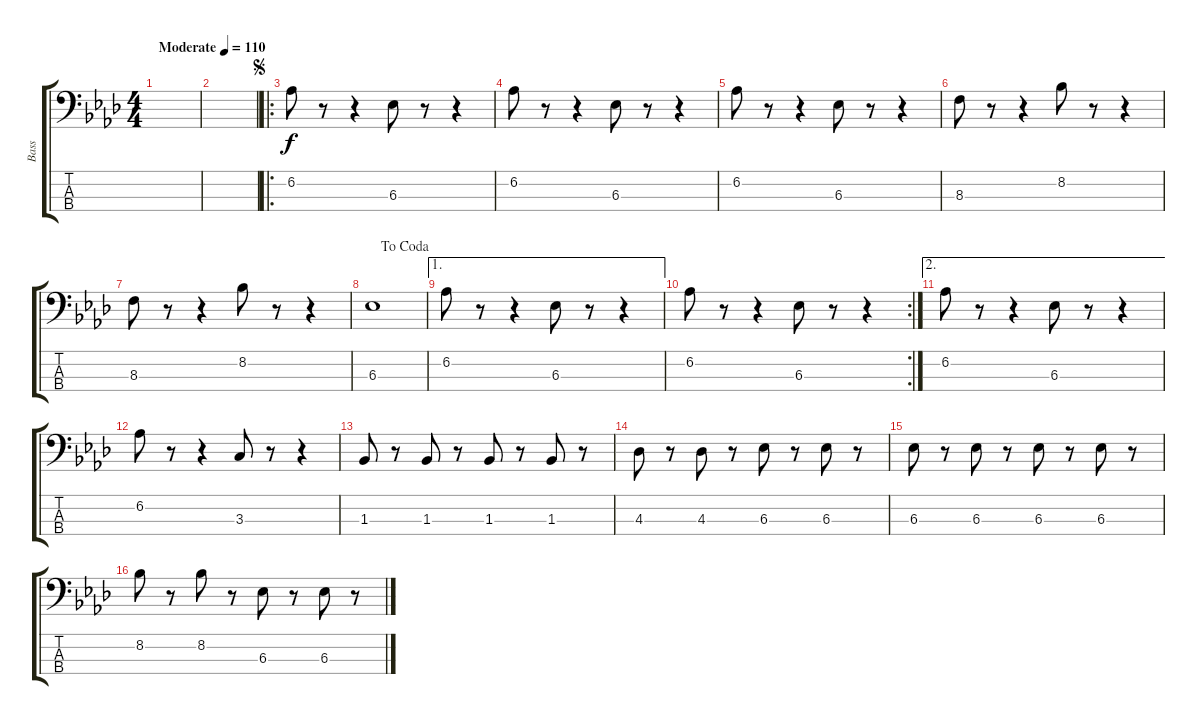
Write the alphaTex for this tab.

\track ("Bass" "Bass") {instrument electricbassfinger}
\staff {score tabs}
\tuning (G2 D2 A1 E1) {hide}
\ts (4 4)
\tempo (110 "Moderate")
\clef f4
\ks ab
|
|
\ro
\jump segno
6.2.8 r.8 r.4 6.3.8 r.8 r.4 |
6.2.8 r.8 r.4 6.3.8 r.8 r.4 |
6.2.8 r.8 r.4 6.3.8 r.8 r.4 |
8.3.8 r.8 r.4 8.2.8 r.8 r.4 |
8.3.8 r.8 r.4 8.2.8 r.8 r.4 |
\jump dacoda
6.3.1 |
\ae 1
6.2.8 r.8 r.4 6.3.8 r.8 r.4 |
\rc 2
6.2.8 r.8 r.4 6.3.8 r.8 r.4 |
\ae 2
6.2.8 r.8 r.4 6.3.8 r.8 r.4 |
6.2.8 r.8 r.4 3.3.8 r.8 r.4 |
1.3.8 r.8 1.3.8 r.8 1.3.8 r.8 1.3.8 r.8 |
4.3.8 r.8 4.3.8 r.8 6.3.8 r.8 6.3.8 r.8 |
6.3.8 r.8 6.3.8 r.8 6.3.8 r.8 6.3.8 r.8 |
8.2.8 r.8 8.2.8 r.8 6.3.8 r.8 6.3.8 r.8
